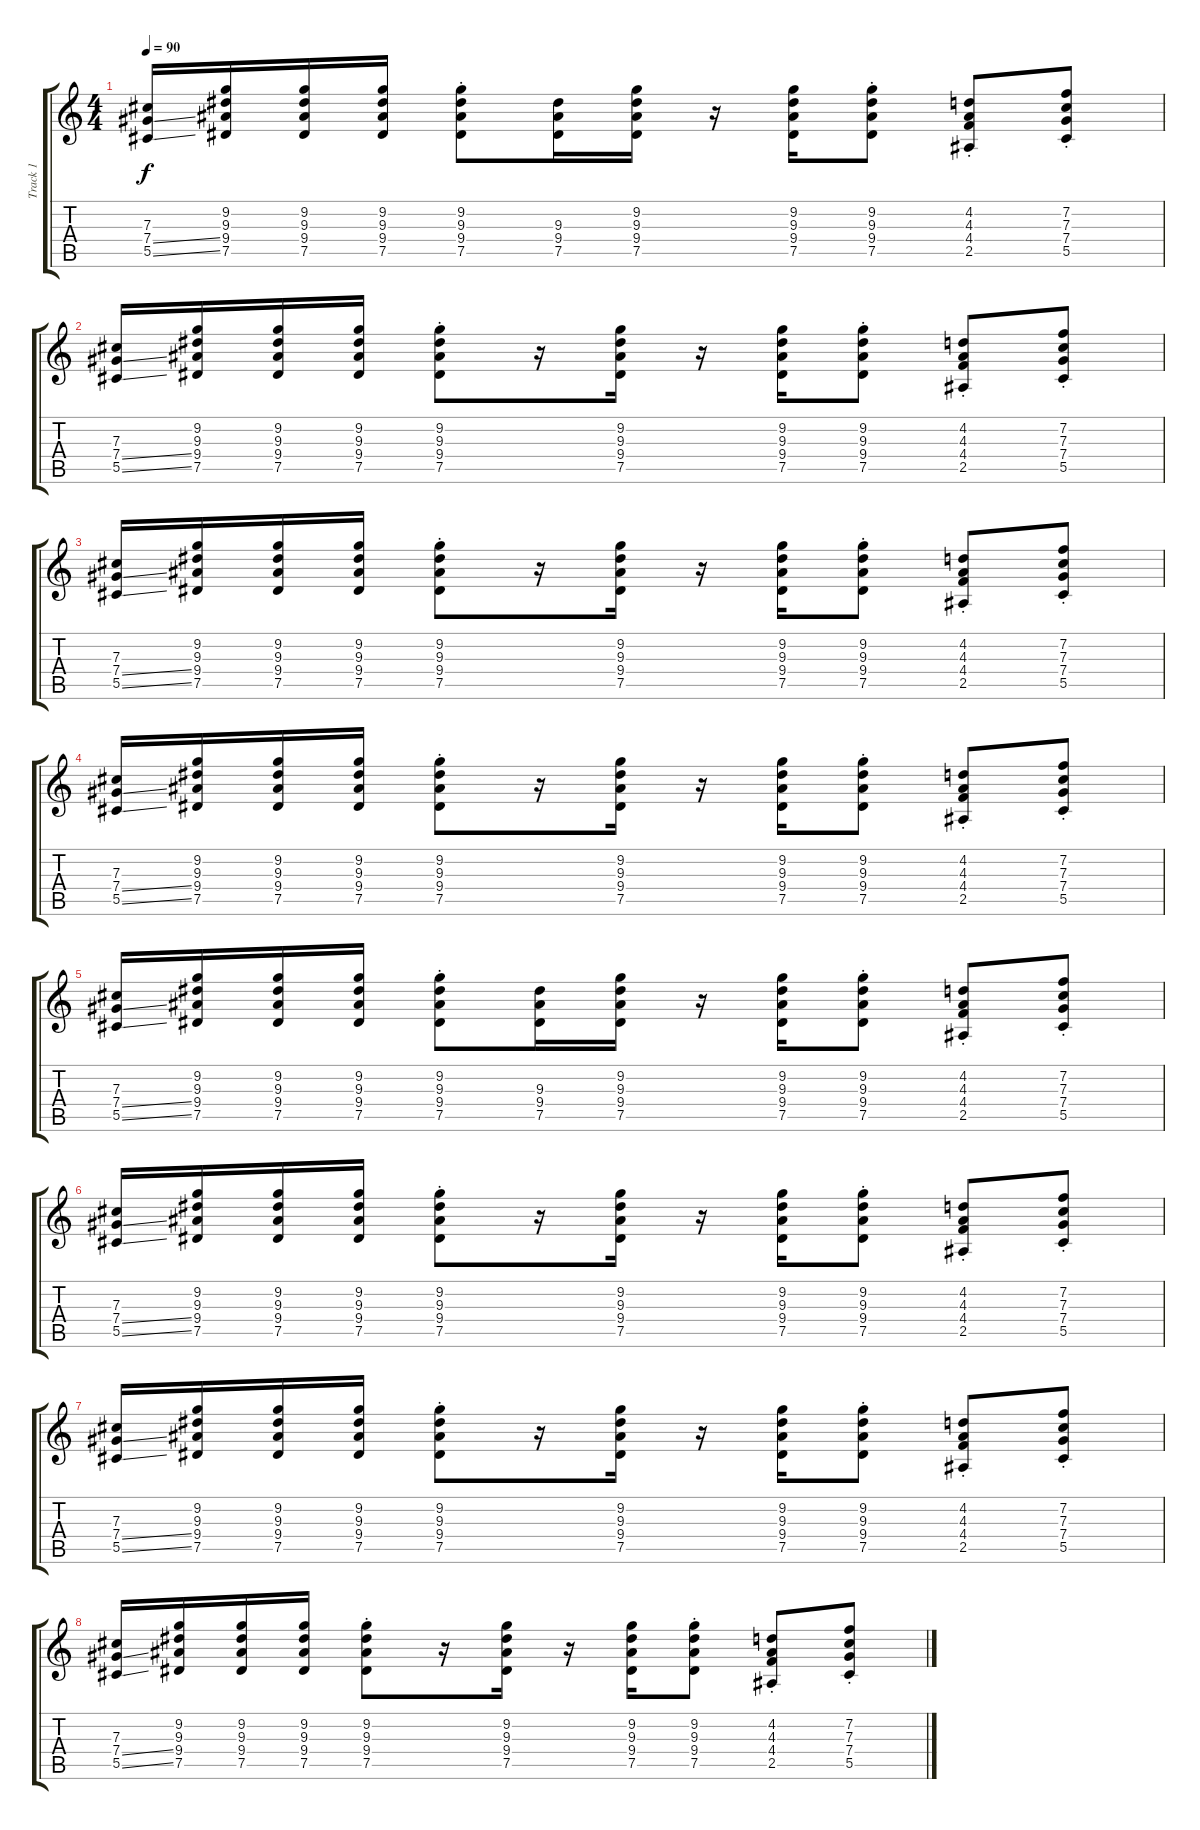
\track ("Track 1" "Track 1") {instrument acousticguitarnylon}
\staff {score tabs}
\tuning (Eb4 Bb3 Gb3 Db3 Ab2 Eb2) {hide}
\ts (4 4)
\tempo 90
\clef g2
\ks c
(7.3 7.4{ss} 5.5{ss}).16{dy f} (9.2 9.3 9.4 7.5).16 (9.2 9.3 9.4 7.5).16 (9.2 9.3 9.4 7.5).16 (9.2{st} 9.3{st} 9.4{st} 7.5{st}).8 (9.3 9.4 7.5).16 (9.2 9.3 9.4 7.5).16 r.16 (9.2 9.3 9.4 7.5).16 (9.2{st} 9.3{st} 9.4{st} 7.5{st}).8 (4.2{st} 4.3{st} 4.4{st} 2.5{st}).8 (7.2{st} 7.3{st} 7.4{st} 5.5{st}).8 |
(7.3 7.4{ss} 5.5{ss}).16 (9.2 9.3 9.4 7.5).16 (9.2 9.3 9.4 7.5).16 (9.2 9.3 9.4 7.5).16 (9.2{st} 9.3{st} 9.4{st} 7.5{st}).8 r.16 (9.2 9.3 9.4 7.5).16 r.16 (9.2 9.3 9.4 7.5).16 (9.2{st} 9.3{st} 9.4{st} 7.5{st}).8 (4.2{st} 4.3{st} 4.4{st} 2.5{st}).8 (7.2{st} 7.3{st} 7.4{st} 5.5{st}).8 |
(7.3 7.4{ss} 5.5{ss}).16 (9.2 9.3 9.4 7.5).16 (9.2 9.3 9.4 7.5).16 (9.2 9.3 9.4 7.5).16 (9.2{st} 9.3{st} 9.4{st} 7.5{st}).8 r.16 (9.2 9.3 9.4 7.5).16 r.16 (9.2 9.3 9.4 7.5).16 (9.2{st} 9.3{st} 9.4{st} 7.5{st}).8 (4.2{st} 4.3{st} 4.4{st} 2.5{st}).8 (7.2{st} 7.3{st} 7.4{st} 5.5{st}).8 |
(7.3 7.4{ss} 5.5{ss}).16 (9.2 9.3 9.4 7.5).16 (9.2 9.3 9.4 7.5).16 (9.2 9.3 9.4 7.5).16 (9.2{st} 9.3{st} 9.4{st} 7.5{st}).8 r.16 (9.2 9.3 9.4 7.5).16 r.16 (9.2 9.3 9.4 7.5).16 (9.2{st} 9.3{st} 9.4{st} 7.5{st}).8 (4.2{st} 4.3{st} 4.4{st} 2.5{st}).8 (7.2{st} 7.3{st} 7.4{st} 5.5{st}).8 |
(7.3 7.4{ss} 5.5{ss}).16 (9.2 9.3 9.4 7.5).16 (9.2 9.3 9.4 7.5).16 (9.2 9.3 9.4 7.5).16 (9.2{st} 9.3{st} 9.4{st} 7.5{st}).8 (9.3 9.4 7.5).16 (9.2 9.3 9.4 7.5).16 r.16 (9.2 9.3 9.4 7.5).16 (9.2{st} 9.3{st} 9.4{st} 7.5{st}).8 (4.2{st} 4.3{st} 4.4{st} 2.5{st}).8 (7.2{st} 7.3{st} 7.4{st} 5.5{st}).8 |
(7.3 7.4{ss} 5.5{ss}).16 (9.2 9.3 9.4 7.5).16 (9.2 9.3 9.4 7.5).16 (9.2 9.3 9.4 7.5).16 (9.2{st} 9.3{st} 9.4{st} 7.5{st}).8 r.16 (9.2 9.3 9.4 7.5).16 r.16 (9.2 9.3 9.4 7.5).16 (9.2{st} 9.3{st} 9.4{st} 7.5{st}).8 (4.2{st} 4.3{st} 4.4{st} 2.5{st}).8 (7.2{st} 7.3{st} 7.4{st} 5.5{st}).8 |
(7.3 7.4{ss} 5.5{ss}).16 (9.2 9.3 9.4 7.5).16 (9.2 9.3 9.4 7.5).16 (9.2 9.3 9.4 7.5).16 (9.2{st} 9.3{st} 9.4{st} 7.5{st}).8 r.16 (9.2 9.3 9.4 7.5).16 r.16 (9.2 9.3 9.4 7.5).16 (9.2{st} 9.3{st} 9.4{st} 7.5{st}).8 (4.2{st} 4.3{st} 4.4{st} 2.5{st}).8 (7.2{st} 7.3{st} 7.4{st} 5.5{st}).8 |
(7.3 7.4{ss} 5.5{ss}).16 (9.2 9.3 9.4 7.5).16 (9.2 9.3 9.4 7.5).16 (9.2 9.3 9.4 7.5).16 (9.2{st} 9.3{st} 9.4{st} 7.5{st}).8 r.16 (9.2 9.3 9.4 7.5).16 r.16 (9.2 9.3 9.4 7.5).16 (9.2{st} 9.3{st} 9.4{st} 7.5{st}).8 (4.2{st} 4.3{st} 4.4{st} 2.5{st}).8 (7.2{st} 7.3{st} 7.4{st} 5.5{st}).8
